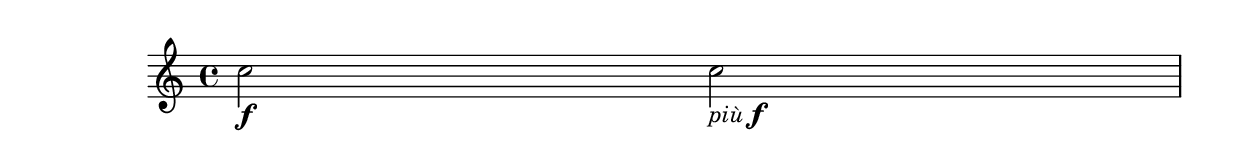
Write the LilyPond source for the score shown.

%% Do not edit this file; it is auto-generated from LSR http://lsr.dsi.unimi.it
%% This file is in the public domain.
\version "2.11.66"

\header {
  lsrtags = "expressive-marks, text"

  texidoces = "
Ciertas indicaciones dinámicas pueden llevar textos (como \"più
forte\" o \"piano subito\"). Se pueden producir usando un
bloque @code{\\markup}.

"
  doctitlees = "Combinar indicaciones dinámicas con marcados textuales"

  texidoc = "
Some dynamics may involve text indications (such as \"più forte\" or
\"piano subito\"). They can be produced using a @code{\\markup} block.

"
  doctitle = "Combining dynamics with markup texts"
} % begin verbatim

piuF = \markup { \italic più \dynamic f }
\layout { ragged-right = ##f }
\relative c'' {
  c2\f c-\piuF
}

